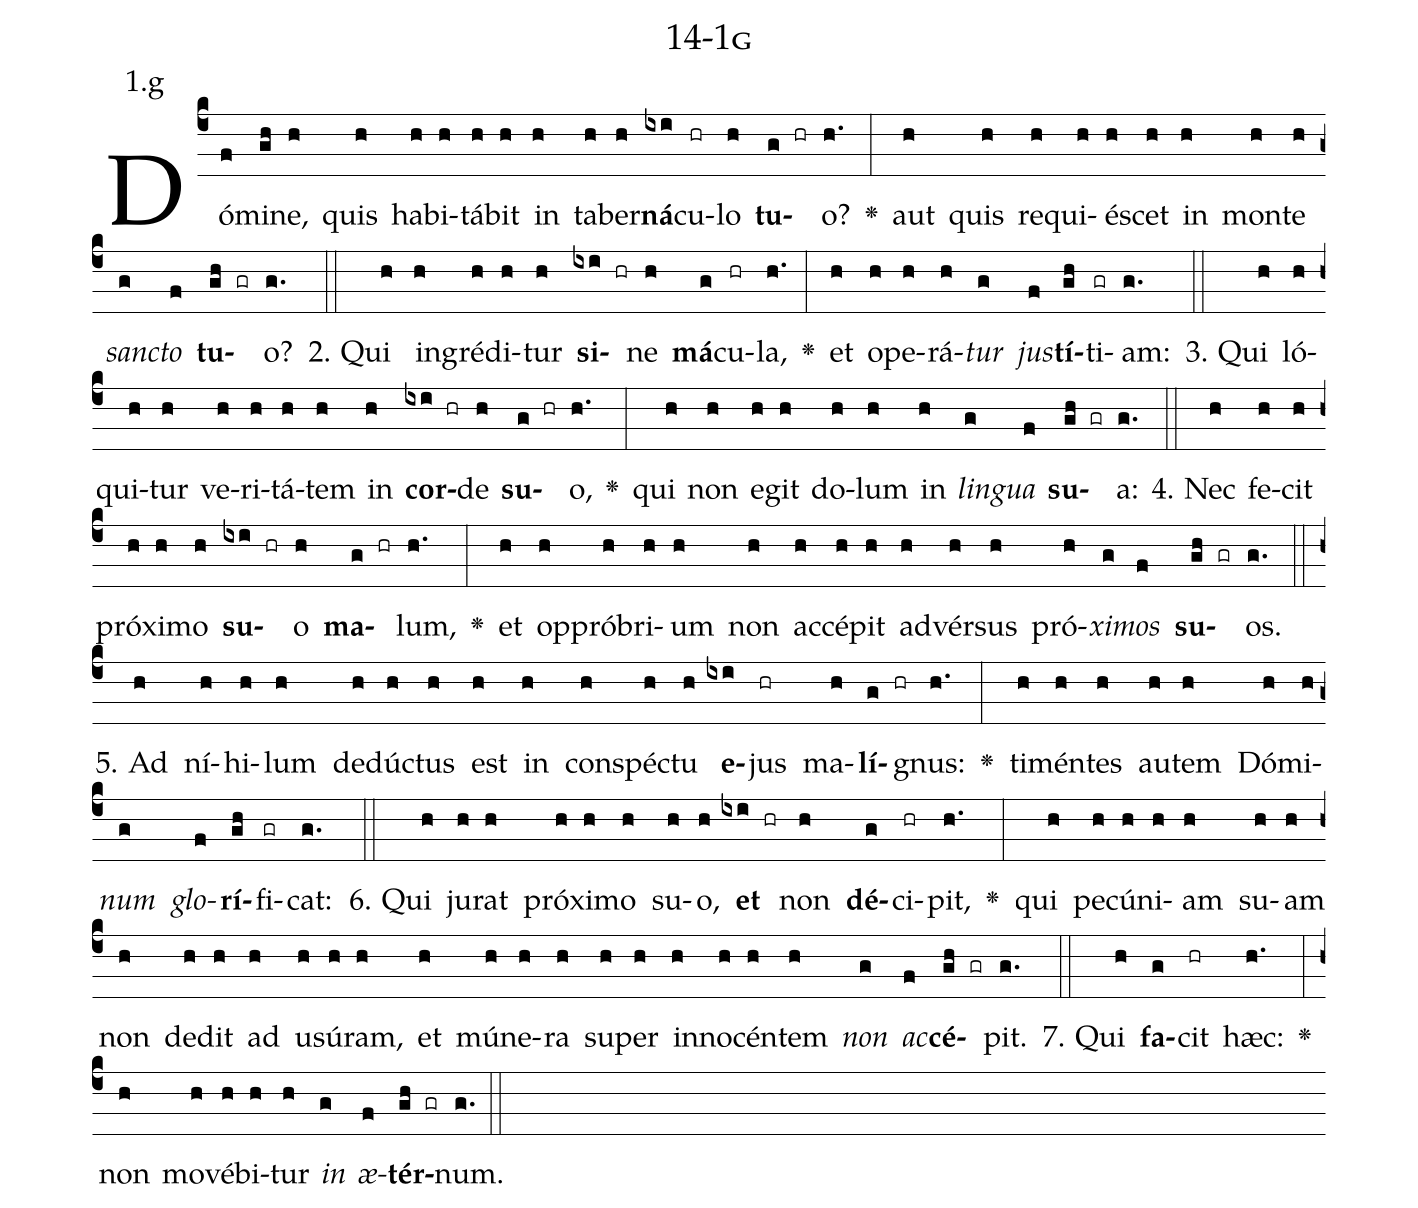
name: 14-1g;
annotation: 1.g;
%%
(c4)Dó(f)mi(gh)ne,(h) quis(h) ha(h)bi(h)tá(h)bit(h) in(h) ta(h)ber(h)<b>ná</b>(ixi)cu(hr)lo(h) <b>tu</b>(g hr)o?(h.) <v>\greheightstar</v>(:) aut(h) quis(h) re(h)qui(h)é(h)scet(h) in(h) mon(h)te(h) <i>sanc</i>(g)<i>to</i>(f) <b>tu</b>(gh gr)o?(g.) (::)
2. Qui(h) in(h)gré(h)di(h)tur(h) <b>si</b>(ixi hr)ne(h) <b>má</b>(g)cu(hr)la,(h.) <v>\greheightstar</v>(:) et(h) o(h)pe(h)rá(h)<i>tur</i>(g) <i>jus</i>(f)<b>tí</b>(gh)ti(gr)am:(g.) (::)
3. Qui(h) ló(h)qui(h)tur(h) ve(h)ri(h)tá(h)tem(h) in(h) <b>cor</b>(ixi hr)de(h) <b>su</b>(g hr)o,(h.) <v>\greheightstar</v>(:) qui(h) non(h) e(h)git(h) do(h)lum(h) in(h) <i>lin</i>(g)<i>gua</i>(f) <b>su</b>(gh gr)a:(g.) (::)
4. Nec(h) fe(h)cit(h) pró(h)xi(h)mo(h) <b>su</b>(ixi hr)o(h) <b>ma</b>(g hr)lum,(h.) <v>\greheightstar</v>(:) et(h) op(h)pró(h)bri(h)um(h) non(h) ac(h)cé(h)pit(h) ad(h)vér(h)sus(h) pró(h)<i>xi</i>(g)<i>mos</i>(f) <b>su</b>(gh gr)os.(g.) (::)
5. Ad(h) ní(h)hi(h)lum(h) de(h)dúc(h)tus(h) est(h) in(h) con(h)spéc(h)tu(h) <b>e</b>(ixi)jus(hr) ma(h)<b>lí</b>(g hr)gnus:(h.) <v>\greheightstar</v>(:) ti(h)mén(h)tes(h) au(h)tem(h) Dó(h)mi(h)<i>num</i>(g) <i>glo</i>(f)<b>rí</b>(gh)fi(gr)cat:(g.) (::)
6. Qui(h) ju(h)rat(h) pró(h)xi(h)mo(h) su(h)o,(h) <b>et</b>(ixi hr) non(h) <b>dé</b>(g)ci(hr)pit,(h.) <v>\greheightstar</v>(:) qui(h) pe(h)cú(h)ni(h)am(h) su(h)am(h) non(h) de(h)dit(h) ad(h) u(h)sú(h)ram,(h) et(h) mú(h)ne(h)ra(h) su(h)per(h) in(h)no(h)cén(h)tem(h) <i>non</i>(g) <i>ac</i>(f)<b>cé</b>(gh gr)pit.(g.) (::)
7. Qui(h) <b>fa</b>(g)cit(hr) hæc:(h.) <v>\greheightstar</v>(:) non(h) mo(h)vé(h)bi(h)tur(h) <i>in</i>(g) <i>æ</i>(f)<b>tér</b>(gh gr)num.(g.) (::)
